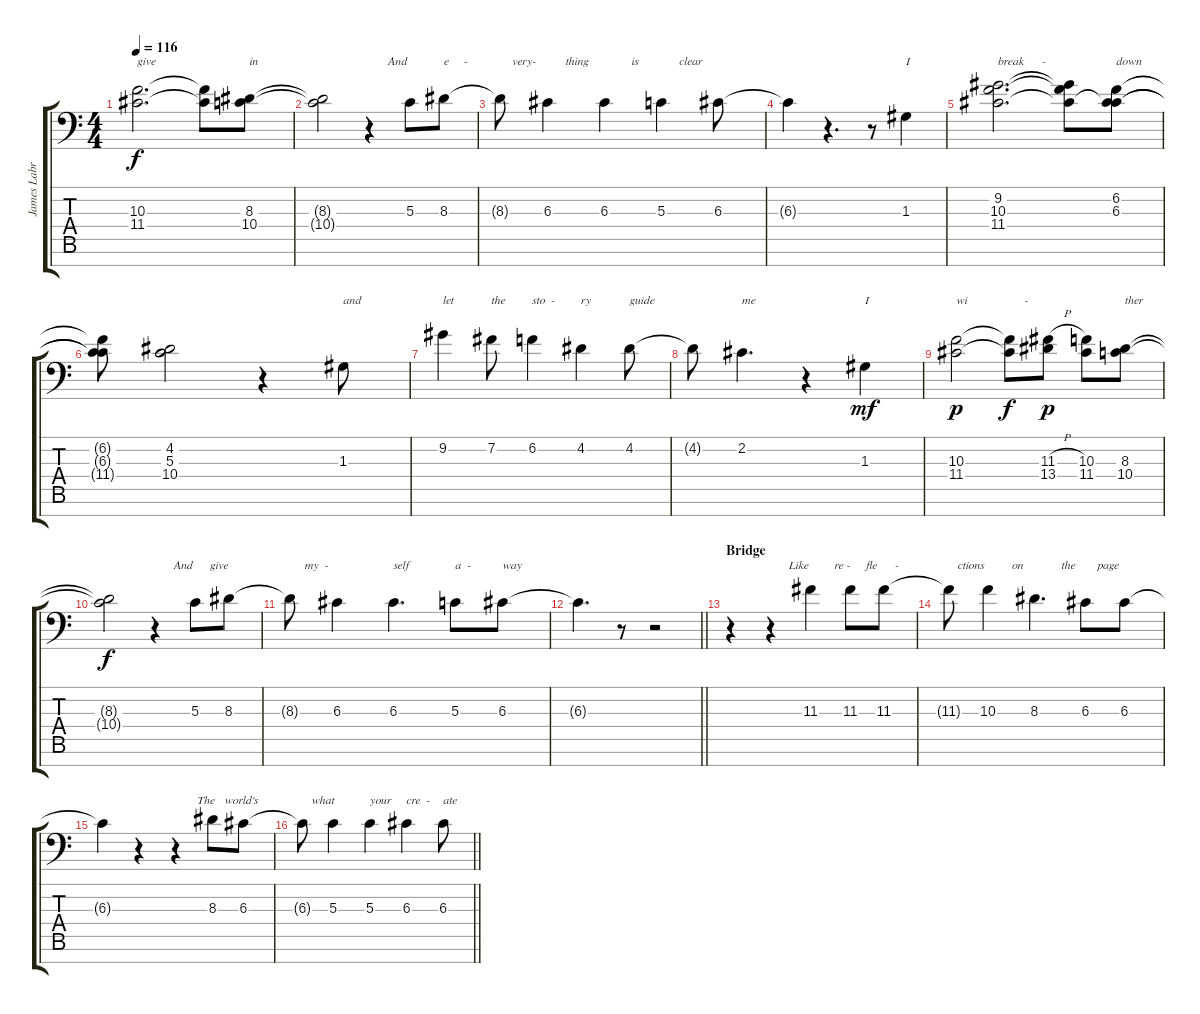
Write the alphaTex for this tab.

\track ("James Labrie [Voices]" "James Labr") {instrument lead6voice}
\staff {score tabs}
\tuning (E4 B3 G3 D3 A2 E2 C-1) {hide}
\ts (4 4)
\tempo 116
\clef f4
\ks c
(10.3 11.4).2{d txt "give" dy f} (10.3{t} 11.4{t}).8 (8.3 10.4).8{txt "in"} |
(8.3{t} 10.4{t}).2 r.4{txt "      And"} 5.3.8 8.3.8{txt "e     -"} |
8.3{t}.8{txt "    very-"} 6.3.4{txt "      thing"} 6.3.4{txt "         is"} 5.3.4{txt "      clear"} 6.3.8 |
6.3{t}.4 r.4{d} r.8 1.3.4{txt "I"} |
(9.2 10.3 11.4).2{d txt "break      -"} (9.2{t} 10.3{t} 11.4{t}).8 (6.2 6.3 11.4{t}).8{txt "down"} |
(6.2{t} 6.3{t} 11.4{t}).8 (4.2 5.3 10.4).2 r.4 1.3.8{txt "and"} |
9.2.4{txt "let"} 7.2.8{txt "the"} 6.2.4{txt "sto  -"} 4.2.4{txt "ry"} 4.2.8{txt "guide"} |
4.2{t}.8 2.2.4{d txt "me"} r.4 1.3.4{txt "I" dy mf} |
(10.3 11.4).2{txt "wi" dy p} (10.3{t} 11.4{t}).8{txt "     -" dy f} (11.3{h} 13.4).8{dy p} (10.3 11.4).8 (8.3 10.4).8{txt "ther"} |
(8.3{t} 10.4{t}).2{dy f} r.4{txt "      And"} 5.3.8{txt "     give"} 8.3.8 |
8.3{t}.8{txt "     my  -"} 6.3.4 6.3.4{d txt "self"} 5.3.8{txt "a  -"} 6.3.8{txt "way"} |
\barLineRight lightlight
6.3{t}.4{d} r.8 r.2 |
\section ("" "Bridge")
r.4 r.4{txt "      Like"} 11.3.4{txt "        re -"} 11.3.8{txt "     fle      -"} 11.3.8 |
11.3{t}.8{txt "   ctions"} 10.3.4{txt "        on"} 8.3.4{d txt "         the"} 6.3.8{txt "    page"} 6.3.8 |
6.3{t}.4 r.4 r.4{txt "       The"} 8.3.8{txt "    world's"} 6.3.8 |
\barLineRight lightlight
6.3{t}.8{txt "   what"} 5.3.4 5.3.4{txt "your"} 6.3.4{txt "cre  -"} 6.3.8{txt "ate"}
